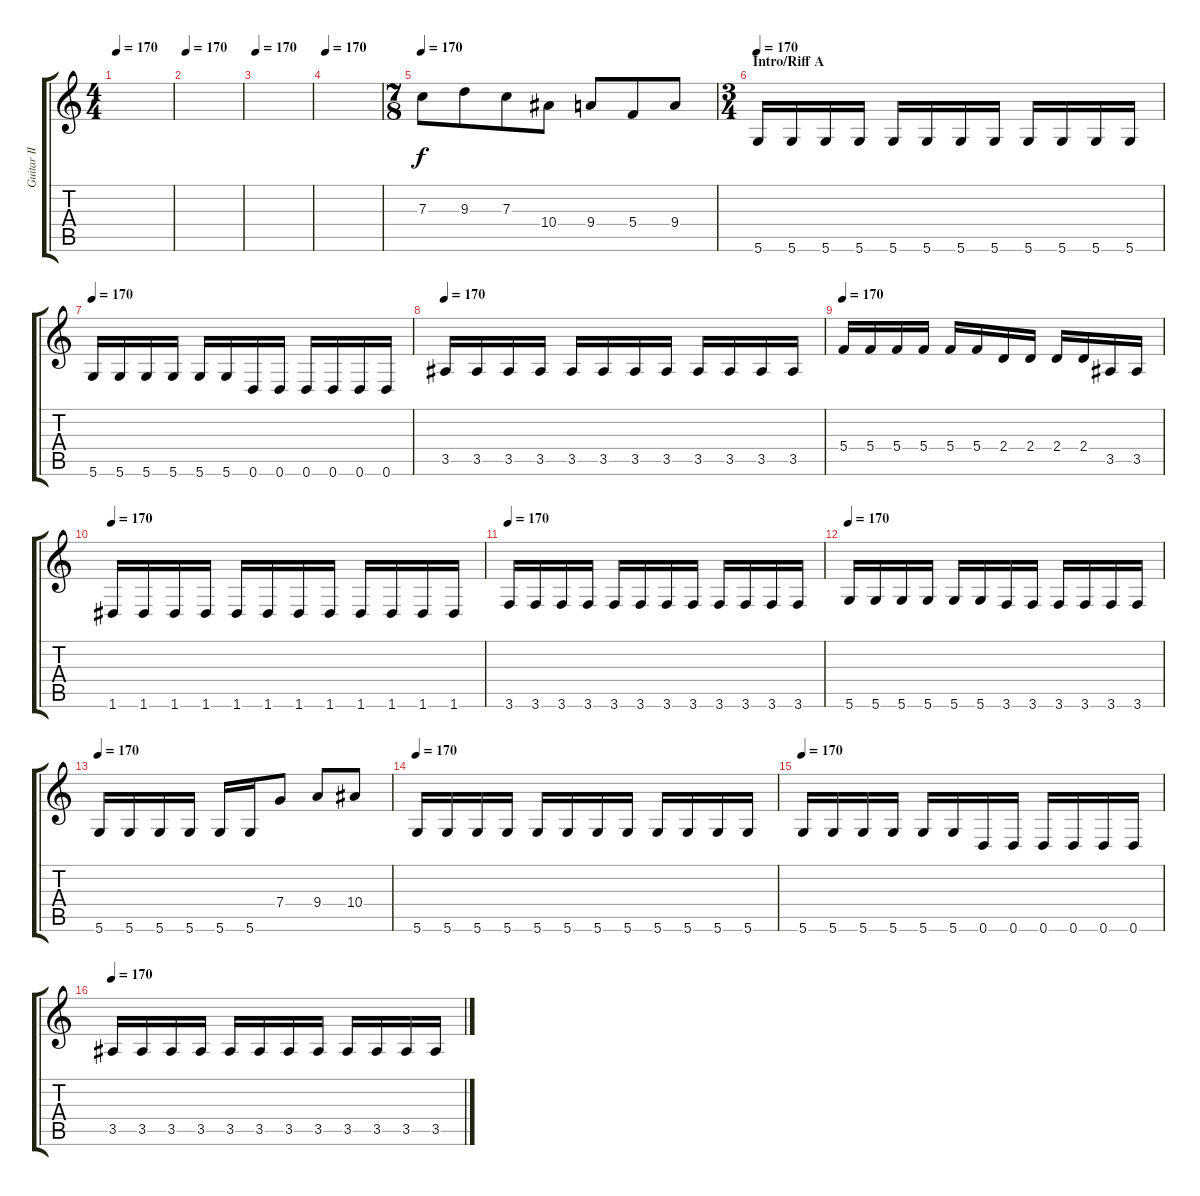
\track ("Guitar II (Right)" "Guitar II ") {instrument distortionguitar}
\staff {score tabs}
\tuning (D4 A3 F3 C3 G2 D2) {hide}
\ts (4 4)
\tempo 170
\clef g2
\ks c
|
\tempo 170
|
\tempo 170
|
\tempo 170
|
\ts (7 8)
\tempo 170
7.3.8 9.3.8 7.3.8 10.4.8 9.4.8 5.4.8 9.4.8 |
\ts (3 4)
\section ("" "Intro/Riff A")
\tempo 170
5.6.16 5.6.16 5.6.16 5.6.16 5.6.16 5.6.16 5.6.16 5.6.16 5.6.16 5.6.16 5.6.16 5.6.16 |
\tempo 170
5.6.16 5.6.16 5.6.16 5.6.16 5.6.16 5.6.16 0.6.16 0.6.16 0.6.16 0.6.16 0.6.16 0.6.16 |
\tempo 170
3.5.16 3.5.16 3.5.16 3.5.16 3.5.16 3.5.16 3.5.16 3.5.16 3.5.16 3.5.16 3.5.16 3.5.16 |
\tempo 170
5.4.16 5.4.16 5.4.16 5.4.16 5.4.16 5.4.16 2.4.16 2.4.16 2.4.16 2.4.16 3.5.16 3.5.16 |
\tempo 170
1.6.16 1.6.16 1.6.16 1.6.16 1.6.16 1.6.16 1.6.16 1.6.16 1.6.16 1.6.16 1.6.16 1.6.16 |
\tempo 170
3.6.16 3.6.16 3.6.16 3.6.16 3.6.16 3.6.16 3.6.16 3.6.16 3.6.16 3.6.16 3.6.16 3.6.16 |
\tempo 170
5.6.16 5.6.16 5.6.16 5.6.16 5.6.16 5.6.16 3.6.16 3.6.16 3.6.16 3.6.16 3.6.16 3.6.16 |
\tempo 170
5.6.16 5.6.16 5.6.16 5.6.16 5.6.16 5.6.16 7.4.8 9.4.8 10.4.8 |
\tempo 170
5.6.16 5.6.16 5.6.16 5.6.16 5.6.16 5.6.16 5.6.16 5.6.16 5.6.16 5.6.16 5.6.16 5.6.16 |
\tempo 170
5.6.16 5.6.16 5.6.16 5.6.16 5.6.16 5.6.16 0.6.16 0.6.16 0.6.16 0.6.16 0.6.16 0.6.16 |
\tempo 170
3.5.16 3.5.16 3.5.16 3.5.16 3.5.16 3.5.16 3.5.16 3.5.16 3.5.16 3.5.16 3.5.16 3.5.16
